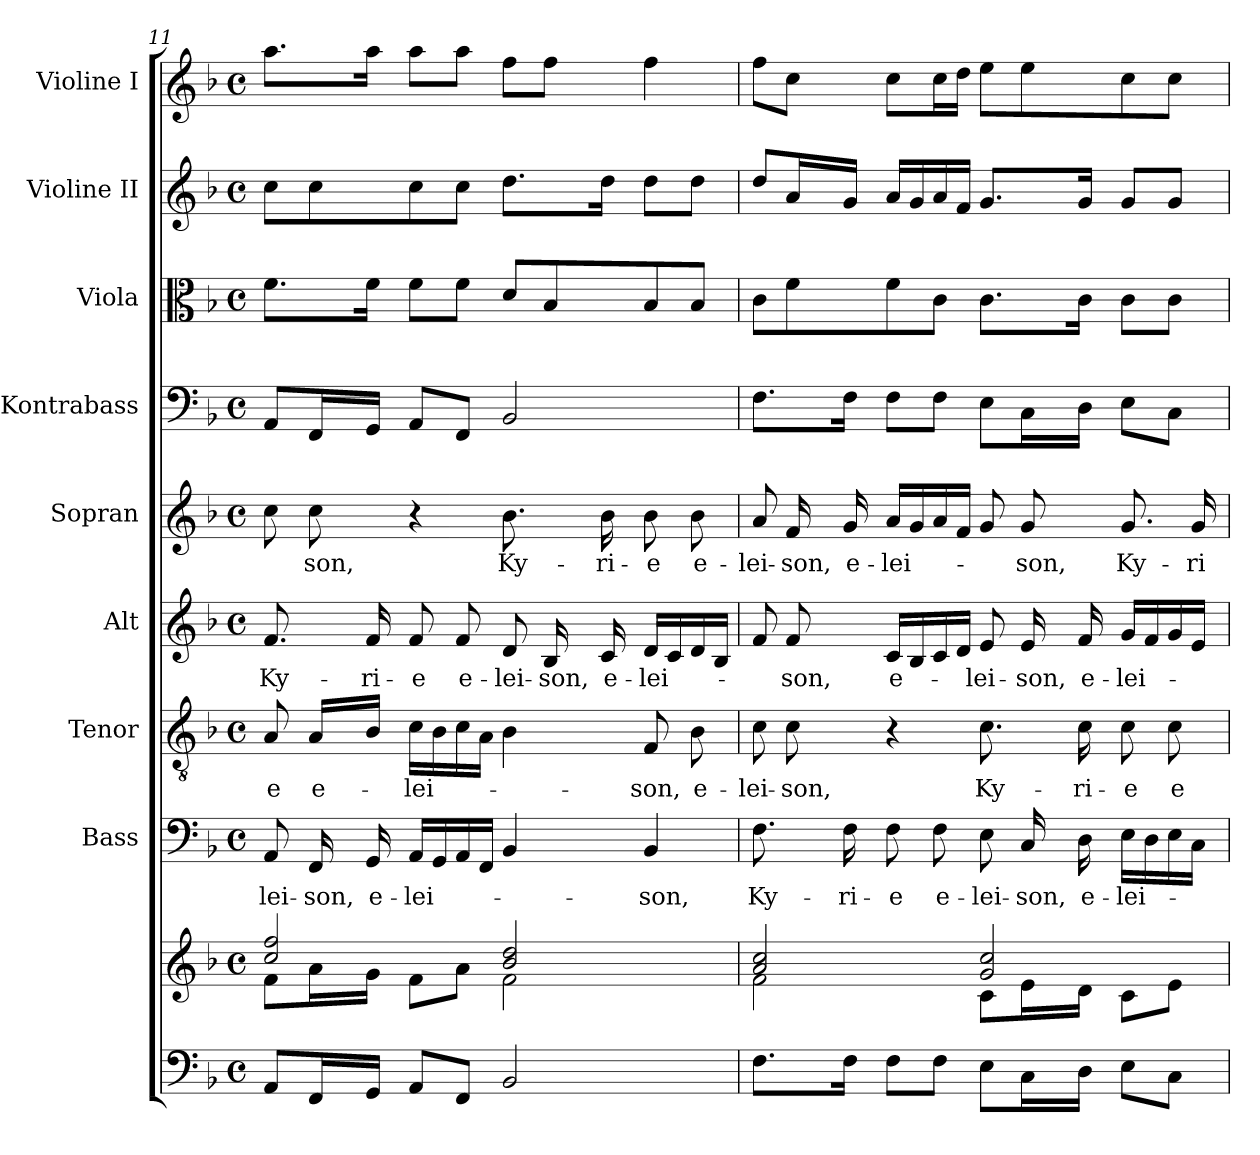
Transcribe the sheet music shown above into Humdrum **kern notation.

**kern	**kern	**kern	**text	**kern	**text	**kern	**text	**kern	**text	**kern	**kern	**kern	**kern
*part9	*part9	*part8	*part8	*part7	*part7	*part6	*part6	*part5	*part5	*part4	*part3	*part2	*part1
*staff10	*staff9	*staff8	*staff8	*staff7	*staff7	*staff6	*staff6	*staff5	*staff5	*staff4	*staff3	*staff2	*staff1
*	*	*I"Bass	*	*I"Tenor	*	*I"Alt	*	*I"Sopran	*	*I"Kontrabass	*I"Viola	*I"Violine II	*I"Violine I
*	*	*I'B.	*	*I'T.	*	*I'A.	*	*I'S.	*	*I'Kb.	*I'Vla.	*I'Vl. II	*I'Vl. I
*clefF4	*clefG2	*clefF4	*	*clefGv2	*	*clefG2	*	*clefG2	*	*clefF4	*clefC3	*clefG2	*clefG2
*	*	*	*	*	*	*	*	*	*	*ITrd7c12	*	*	*
*k[b-]	*k[b-]	*k[b-]	*	*k[b-]	*	*k[b-]	*	*k[b-]	*	*k[b-]	*k[b-]	*k[b-]	*k[b-]
*F:	*F:	*F:	*	*F:	*	*F:	*	*F:	*	*F:	*F:	*F:	*F:
*M4/4	*M4/4	*M4/4	*	*M4/4	*	*M4/4	*	*M4/4	*	*M4/4	*M4/4	*M4/4	*M4/4
*met(c)	*met(c)	*met(c)	*	*met(c)	*	*met(c)	*	*met(c)	*	*met(c)	*met(c)	*met(c)	*met(c)
=11	=11	=11	=11	=11	=11	=11	=11	=11	=11	=11	=11	=11	=11
*	*^	*	*	*	*	*	*	*	*	*	*	*	*
!	!	!	!	!LO:LY:b	!	!LO:LY:b	!	!LO:LY:b	!	!	!	!	!	!
8AA/L	2cc/ 2ff/	8f\L	8AA/	-lei-	8A/	-e	8.f/	Ky-	8cc\	.	8AAA/L	8.f\L	8cc\L	8.aa\L
!	!	!	!	!LO:LY:b	!	!LO:LY:b	!	!	!	!LO:LY:b	!	!	!	!
16FF/L	.	16a\L	16FF/	-son,	16A/LL	e-	.	.	8cc\	-son,	16FFF/L	.	8cc\	.
!	!	!	!	!LO:LY:b	!	!	!	!LO:LY:b	!	!	!	!	!	!
16GG/JJ	.	16g\JJ	16GG/	e-	16B-/JJ	.	16f/	-ri-	.	.	16GGG/JJ	16f\Jk	.	16aa\Jk
!	!	!	!	!LO:LY:b	!	!LO:LY:b	!	!LO:LY:b	!	!	!	!	!	!
8AA/L	.	8f\L	16AA/LL	-lei-	16c\LL	-lei-	8f/	-e	4r	.	8AAA/L	8f\L	8cc\	8aa\L
.	.	.	16GG/	.	16B-\	.	.	.	.	.	.	.	.	.
!	!	!	!	!	!	!	!	!LO:LY:b	!	!	!	!	!	!
8FF/J	.	8a\J	16AA/	.	16c\	.	8f/	e-	.	.	8FFF/J	8f\J	8cc\J	8aa\J
.	.	.	16FF/JJ	.	16A\JJ	.	.	.	.	.	.	.	.	.
!	!	!	!	!	!	!	!	!LO:LY:b	!	!LO:LY:b	!	!	!	!
2BB-/	2b-/ 2dd/	2f\	4BB-/	.	4B-\	.	8d/	-lei-	8.b-\	Ky-	2BBB-/	8d/L	8.dd\L	8ff\L
!	!	!	!	!	!	!	!	!LO:LY:b	!	!	!	!	!	!
.	.	.	.	.	.	.	16B-/	-son,	.	.	.	8B-/	.	8ff\J
!	!	!	!	!	!	!	!	!LO:LY:b	!	!LO:LY:b	!	!	!	!
.	.	.	.	.	.	.	16c/	e-	16b-\	-ri-	.	.	16dd\Jk	.
!	!	!	!	!LO:LY:b	!	!LO:LY:b	!	!LO:LY:b	!	!LO:LY:b	!	!	!	!
.	.	.	4BB-/	-son,	8F/	-son,	16d/LL	-lei-	8b-\	-e	.	8B-/	8dd\L	4ff\
.	.	.	.	.	.	.	16c/	.	.	.	.	.	.	.
!	!	!	!	!	!	!LO:LY:b	!	!	!	!LO:LY:b	!	!	!	!
.	.	.	.	.	8B-\	e-	16d/	.	8b-\	e-	.	8B-/J	8dd\J	.
.	.	.	.	.	.	.	16B-/JJ	.	.	.	.	.	.	.
=12	=12	=12	=12	=12	=12	=12	=12	=12	=12	=12	=12	=12	=12	=12
!	!	!	!	!LO:LY:b	!	!LO:LY:b	!	!	!	!LO:LY:b	!	!	!	!
8.F\L	2a/ 2cc/	2f\	8.F\	Ky-	8c\	-lei-	8f/	.	8a/	-lei-	8.FF\L	8c\L	8dd/L	8ff\L
!	!	!	!	!	!	!LO:LY:b	!	!LO:LY:b	!	!LO:LY:b	!	!	!	!
.	.	.	.	.	8c\	-son,	8f/	-son,	16f/	-son,	.	8f\	16a/L	8cc\J
!	!	!	!	!LO:LY:b	!	!	!	!	!	!LO:LY:b	!	!	!	!
16F\Jk	.	.	16F\	-ri-	.	.	.	.	16g/	e-	16FF\Jk	.	16g/JJ	.
!	!	!	!	!LO:LY:b	!	!	!	!LO:LY:b	!	!LO:LY:b	!	!	!	!
8F\L	.	.	8F\	-e	4r	.	16c/LL	e-	16a/LL	-lei-	8FF\L	8f\	16a/LL	8cc\L
.	.	.	.	.	.	.	16B-/	.	16g/	.	.	.	16g/	.
!	!	!	!	!LO:LY:b	!	!	!	!	!	!	!	!	!	!
8F\J	.	.	8F\	e-	.	.	16c/	.	16a/	.	8FF\J	8c\J	16a/	16cc\L
.	.	.	.	.	.	.	16d/JJ	.	16f/JJ	.	.	.	16f/JJ	16dd\JJ
!	!	!	!	!LO:LY:b	!	!LO:LY:b	!	!LO:LY:b	!	!	!	!	!	!
8E\L	2g/ 2cc/	8c\L	8E\	-lei-	8.c\	Ky-	8e/	-lei-	8g/	.	8EE\L	8.c\L	8.g/L	8ee\L
!	!	!	!	!LO:LY:b	!	!	!	!LO:LY:b	!	!LO:LY:b	!	!	!	!
16C\L	.	16e\L	16C/	-son,	.	.	16e/	-son,	8g/	-son,	16CC\L	.	.	8ee\
!	!	!	!	!LO:LY:b	!	!LO:LY:b	!	!LO:LY:b	!	!	!	!	!	!
16D\JJ	.	16d\JJ	16D\	e-	16c\	-ri-	16f/	e-	.	.	16DD\JJ	16c\Jk	16g/Jk	.
!	!	!	!	!LO:LY:b	!	!LO:LY:b	!	!LO:LY:b	!	!LO:LY:b	!	!	!	!
8E\L	.	8c\L	16E\LL	-lei-	8c\	-e	16g/LL	-lei-	8.g/	Ky-	8EE\L	8c\L	8g/L	8cc\
.	.	.	16D\	.	.	.	16f/	.	.	.	.	.	.	.
!	!	!	!	!	!	!LO:LY:b	!	!	!	!	!	!	!	!
8C\J	.	8e\J	16E\	.	8c\	e-	16g/	.	.	.	8CC\J	8c\J	8g/J	8cc\J
!	!	!	!	!	!	!	!	!	!	!LO:LY:b	!	!	!	!
.	.	.	16C\JJ	.	.	.	16e/JJ	.	16g/	-ri-	.	.	.	.
*	*v	*v	*	*	*	*	*	*	*	*	*	*	*	*
=	=	=	=	=	=	=	=	=	=	=	=	=	=
*-	*-	*-	*-	*-	*-	*-	*-	*-	*-	*-	*-	*-	*-
